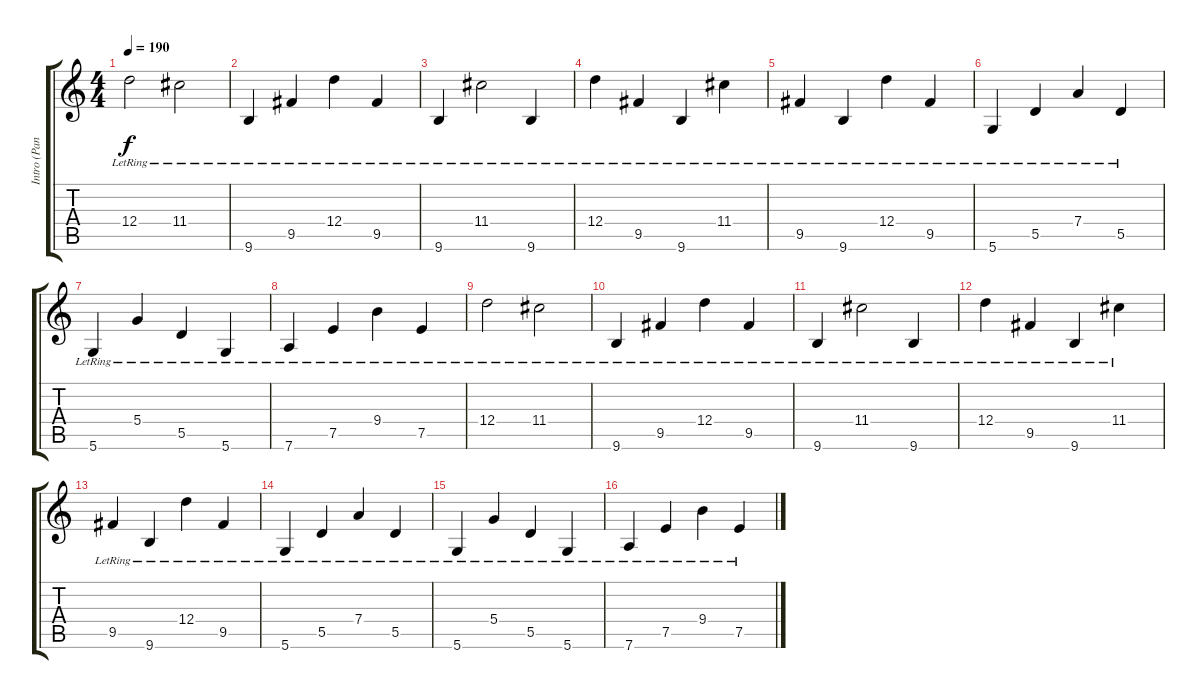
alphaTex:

\track ("Intro (Pankaj)" "Intro (Pan") {instrument electricguitarjazz}
\staff {score tabs}
\tuning (E4 B3 G3 D3 A2 D2) {hide}
\ts (4 4)
\tempo 190
\clef g2
\ks c
12.4{lr}.2{dy f} 11.4{lr}.2 |
9.6{lr}.4 9.5{lr}.4 12.4{lr}.4 9.5{lr}.4 |
9.6{lr}.4 11.4{lr}.2 9.6{lr}.4 |
12.4{lr}.4 9.5{lr}.4 9.6{lr}.4 11.4{lr}.4 |
9.5{lr}.4 9.6{lr}.4 12.4{lr}.4 9.5{lr}.4 |
5.6{lr}.4 5.5{lr}.4 7.4{lr}.4 5.5{lr}.4 |
5.6{lr}.4 5.4{lr}.4 5.5{lr}.4 5.6{lr}.4 |
7.6{lr}.4 7.5{lr}.4 9.4{lr}.4 7.5{lr}.4 |
12.4{lr}.2 11.4{lr}.2 |
9.6{lr}.4 9.5{lr}.4 12.4{lr}.4 9.5{lr}.4 |
9.6{lr}.4 11.4{lr}.2 9.6{lr}.4 |
12.4{lr}.4 9.5{lr}.4 9.6{lr}.4 11.4{lr}.4 |
9.5{lr}.4 9.6{lr}.4 12.4{lr}.4 9.5{lr}.4 |
5.6{lr}.4 5.5{lr}.4 7.4{lr}.4 5.5{lr}.4 |
5.6{lr}.4 5.4{lr}.4 5.5{lr}.4 5.6{lr}.4 |
7.6{lr}.4 7.5{lr}.4 9.4{lr}.4 7.5{lr}.4
